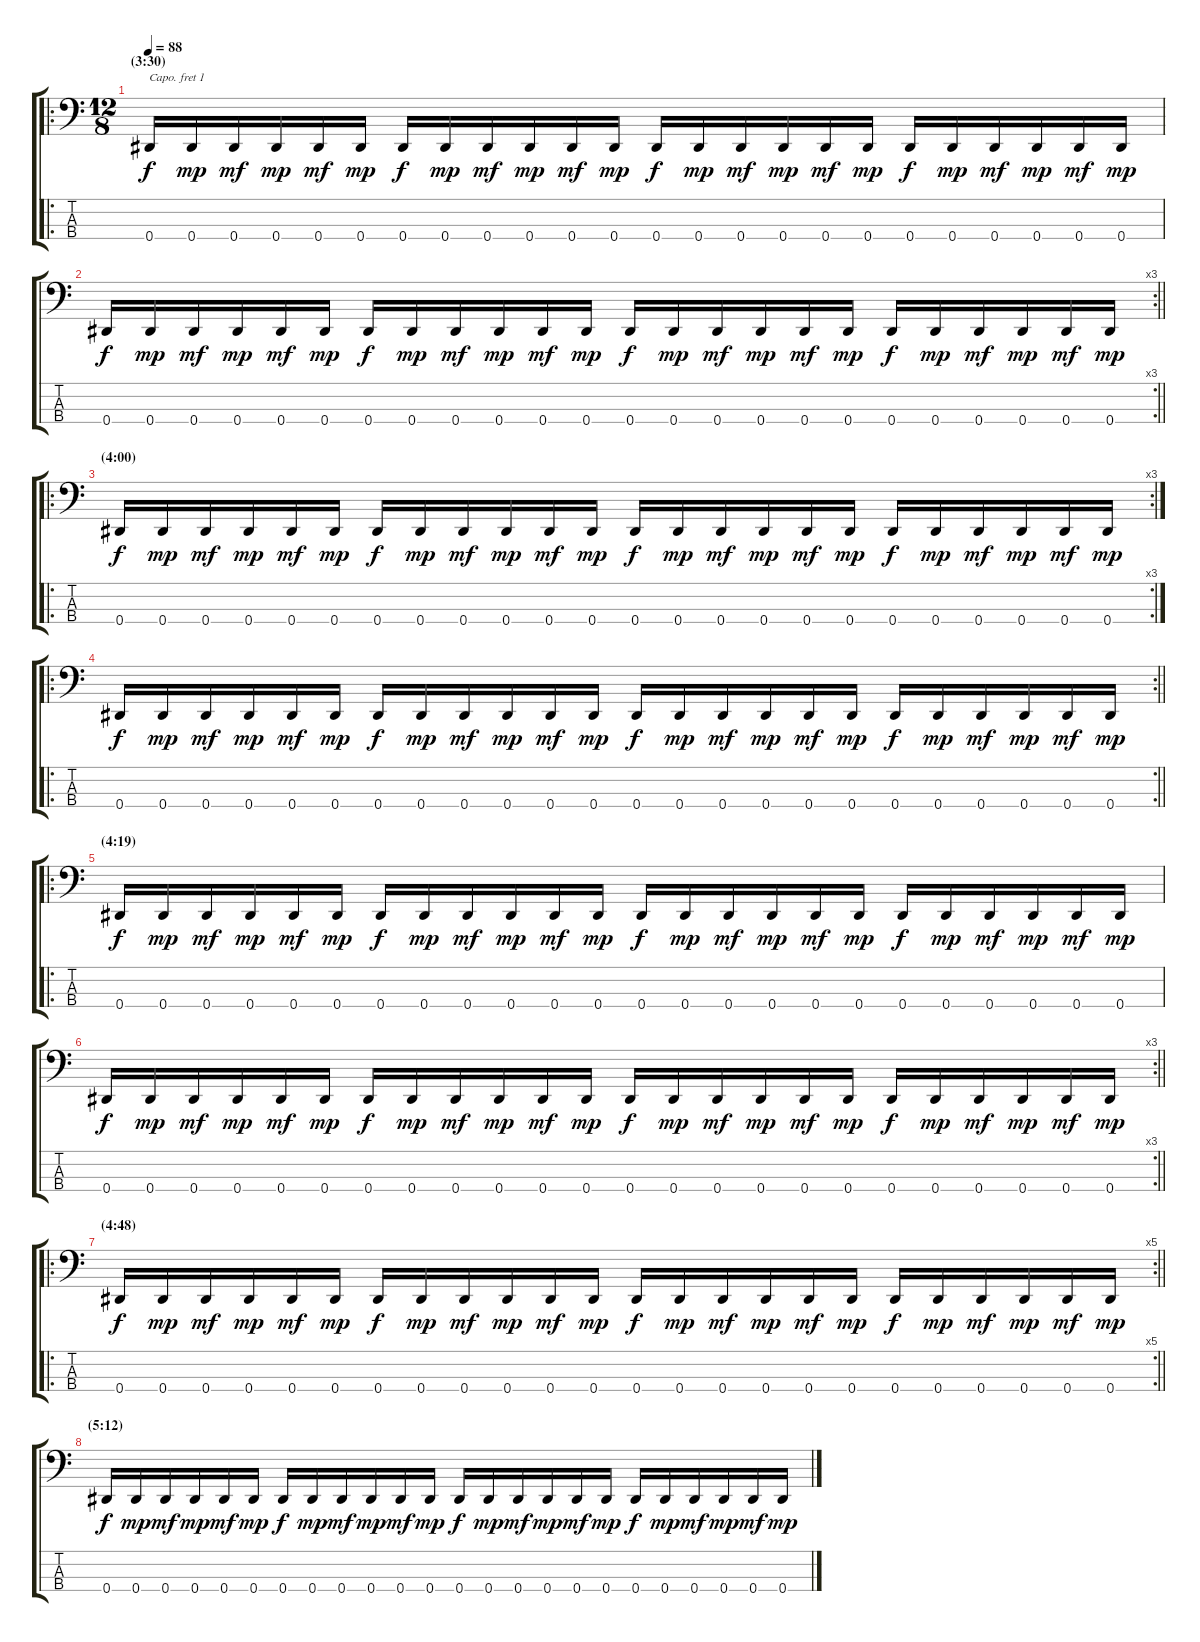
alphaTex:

\track "" {instrument electricbasspick}
\staff {score tabs}
\capo 1
\tuning (G2 D2 A1 D1) {hide}
\ro
\ts (12 8)
\section ("" "(3:30)")
\tempo 88
\clef f4
\ks c
0.4.16{dy f} 0.4.16{dy mp} 0.4.16{dy mf} 0.4.16{dy mp} 0.4.16{dy mf} 0.4.16{dy mp} 0.4.16{dy f} 0.4.16{dy mp} 0.4.16{dy mf} 0.4.16{dy mp} 0.4.16{dy mf} 0.4.16{dy mp} 0.4.16{dy f} 0.4.16{dy mp} 0.4.16{dy mf} 0.4.16{dy mp} 0.4.16{dy mf} 0.4.16{dy mp} 0.4.16{dy f} 0.4.16{dy mp} 0.4.16{dy mf} 0.4.16{dy mp} 0.4.16{dy mf} 0.4.16{dy mp} |
\rc 3
\barLineRight lightlight
0.4.16{dy f} 0.4.16{dy mp} 0.4.16{dy mf} 0.4.16{dy mp} 0.4.16{dy mf} 0.4.16{dy mp} 0.4.16{dy f} 0.4.16{dy mp} 0.4.16{dy mf} 0.4.16{dy mp} 0.4.16{dy mf} 0.4.16{dy mp} 0.4.16{dy f} 0.4.16{dy mp} 0.4.16{dy mf} 0.4.16{dy mp} 0.4.16{dy mf} 0.4.16{dy mp} 0.4.16{dy f} 0.4.16{dy mp} 0.4.16{dy mf} 0.4.16{dy mp} 0.4.16{dy mf} 0.4.16{dy mp} |
\ro
\rc 3
\section ("" "(4:00)")
0.4.16{dy f} 0.4.16{dy mp} 0.4.16{dy mf} 0.4.16{dy mp} 0.4.16{dy mf} 0.4.16{dy mp} 0.4.16{dy f} 0.4.16{dy mp} 0.4.16{dy mf} 0.4.16{dy mp} 0.4.16{dy mf} 0.4.16{dy mp} 0.4.16{dy f} 0.4.16{dy mp} 0.4.16{dy mf} 0.4.16{dy mp} 0.4.16{dy mf} 0.4.16{dy mp} 0.4.16{dy f} 0.4.16{dy mp} 0.4.16{dy mf} 0.4.16{dy mp} 0.4.16{dy mf} 0.4.16{dy mp} |
\ro
\rc 2
\barLineRight lightlight
0.4.16{dy f} 0.4.16{dy mp} 0.4.16{dy mf} 0.4.16{dy mp} 0.4.16{dy mf} 0.4.16{dy mp} 0.4.16{dy f} 0.4.16{dy mp} 0.4.16{dy mf} 0.4.16{dy mp} 0.4.16{dy mf} 0.4.16{dy mp} 0.4.16{dy f} 0.4.16{dy mp} 0.4.16{dy mf} 0.4.16{dy mp} 0.4.16{dy mf} 0.4.16{dy mp} 0.4.16{dy f} 0.4.16{dy mp} 0.4.16{dy mf} 0.4.16{dy mp} 0.4.16{dy mf} 0.4.16{dy mp} |
\ro
\section ("" "(4:19)")
0.4.16{dy f} 0.4.16{dy mp} 0.4.16{dy mf} 0.4.16{dy mp} 0.4.16{dy mf} 0.4.16{dy mp} 0.4.16{dy f} 0.4.16{dy mp} 0.4.16{dy mf} 0.4.16{dy mp} 0.4.16{dy mf} 0.4.16{dy mp} 0.4.16{dy f} 0.4.16{dy mp} 0.4.16{dy mf} 0.4.16{dy mp} 0.4.16{dy mf} 0.4.16{dy mp} 0.4.16{dy f} 0.4.16{dy mp} 0.4.16{dy mf} 0.4.16{dy mp} 0.4.16{dy mf} 0.4.16{dy mp} |
\rc 3
\barLineRight lightlight
0.4.16{dy f} 0.4.16{dy mp} 0.4.16{dy mf} 0.4.16{dy mp} 0.4.16{dy mf} 0.4.16{dy mp} 0.4.16{dy f} 0.4.16{dy mp} 0.4.16{dy mf} 0.4.16{dy mp} 0.4.16{dy mf} 0.4.16{dy mp} 0.4.16{dy f} 0.4.16{dy mp} 0.4.16{dy mf} 0.4.16{dy mp} 0.4.16{dy mf} 0.4.16{dy mp} 0.4.16{dy f} 0.4.16{dy mp} 0.4.16{dy mf} 0.4.16{dy mp} 0.4.16{dy mf} 0.4.16{dy mp} |
\ro
\rc 5
\section ("" "(4:48)")
\barLineRight lightlight
0.4.16{dy f} 0.4.16{dy mp} 0.4.16{dy mf} 0.4.16{dy mp} 0.4.16{dy mf} 0.4.16{dy mp} 0.4.16{dy f} 0.4.16{dy mp} 0.4.16{dy mf} 0.4.16{dy mp} 0.4.16{dy mf} 0.4.16{dy mp} 0.4.16{dy f} 0.4.16{dy mp} 0.4.16{dy mf} 0.4.16{dy mp} 0.4.16{dy mf} 0.4.16{dy mp} 0.4.16{dy f} 0.4.16{dy mp} 0.4.16{dy mf} 0.4.16{dy mp} 0.4.16{dy mf} 0.4.16{dy mp} |
\section ("" "(5:12)")
0.4.16{dy f} 0.4.16{dy mp} 0.4.16{dy mf} 0.4.16{dy mp} 0.4.16{dy mf} 0.4.16{dy mp} 0.4.16{dy f} 0.4.16{dy mp} 0.4.16{dy mf} 0.4.16{dy mp} 0.4.16{dy mf} 0.4.16{dy mp} 0.4.16{dy f} 0.4.16{dy mp} 0.4.16{dy mf} 0.4.16{dy mp} 0.4.16{dy mf} 0.4.16{dy mp} 0.4.16{dy f} 0.4.16{dy mp} 0.4.16{dy mf} 0.4.16{dy mp} 0.4.16{dy mf} 0.4.16{dy mp}
